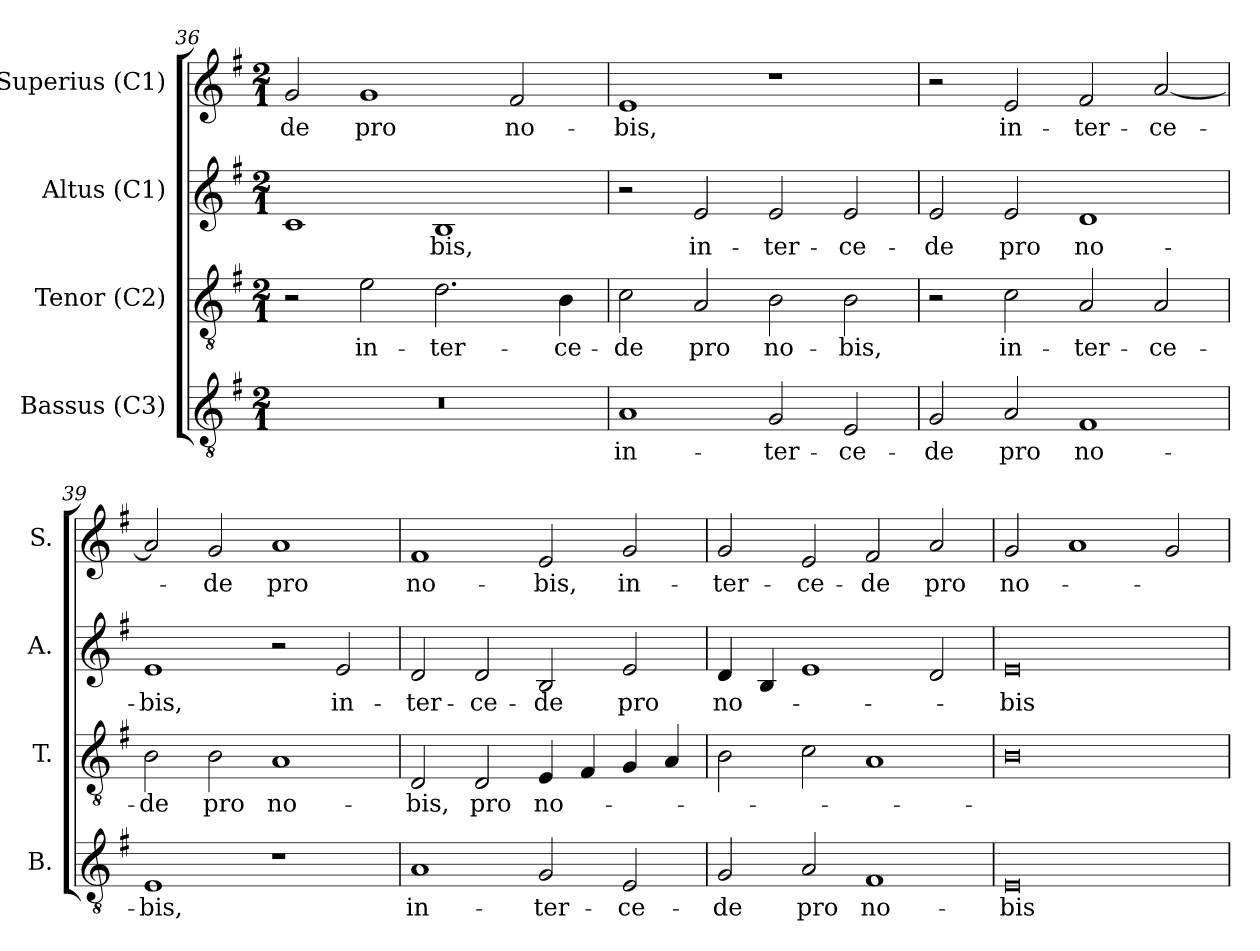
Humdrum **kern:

**kern	**text	**kern	**text	**kern	**text	**kern	**text
*part4	*part4	*part3	*part3	*part2	*part2	*part1	*part1
*staff4	*staff4	*staff3	*staff3	*staff2	*staff2	*staff1	*staff1
*I"Bassus (C3)	*	*I"Tenor (C2)	*	*I"Altus (C1)	*	*I"Superius (C1)	*
*I'B.	*	*I'T.	*	*I'A.	*	*I'S.	*
*clefGv2	*	*clefGv2	*	*clefG2	*	*clefG2	*
*	*	*ITrd7c12	*	*ITrd7c12	*	*	*
*k[f#]	*	*k[f#]	*	*k[f#]	*	*k[f#]	*
*G:	*	*G:	*	*G:	*	*G:	*
*M2/1	*	*M2/1	*	*M2/1	*	*M2/1	*
=36	=36	=36	=36	=36	=36	=36	=36
!LO:N:vis=1	!	!	!	!	!	!	!
!	!	!	!	!	!	!	!LO:LY:b:color=#000000
0r	.	2r	.	1Ci	.	2gi/	-de
!	!	!	!LO:LY:b:color=#000000	!	!	!	!
!	!	!	!	!	!	!	!LO:LY:b:color=#000000
.	.	2Ei\	in-	.	.	1gi	pro
!	!	!	!LO:LY:b:color=#000000	!	!	!	!
!	!	!	!	!	!LO:LY:b:color=#000000	!	!
.	.	2.Di\	-ter-	1BBi	-bis,	.	.
!	!	!	!	!	!	!	!LO:LY:b:color=#000000
.	.	.	.	.	.	2f#i/	no-
!	!	!	!LO:LY:b:color=#000000	!	!	!	!
.	.	4BBi\	-ce-	.	.	.	.
=37	=37	=37	=37	=37	=37	=37	=37
!	!LO:LY:b:color=#000000	!	!	!	!	!	!
!	!	!	!LO:LY:b:color=#000000	!	!	!	!
!	!	!	!	!	!	!	!LO:LY:b:color=#000000
1Ai	in-	2Ci\	-de	2r	.	1ei	-bis,
!	!	!	!LO:LY:b:color=#000000	!	!	!	!
!	!	!	!	!	!LO:LY:b:color=#000000	!	!
.	.	2AAi/	pro	2Ei/	in-	.	.
!	!LO:LY:b:color=#000000	!	!	!	!	!	!
!	!	!	!LO:LY:b:color=#000000	!	!	!	!
!	!	!	!	!	!LO:LY:b:color=#000000	!	!
2Gi/	-ter-	2BBi\	no-	2Ei/	-ter-	1r	.
!	!LO:LY:b:color=#000000	!	!	!	!	!	!
!	!	!	!LO:LY:b:color=#000000	!	!	!	!
!	!	!	!	!	!LO:LY:b:color=#000000	!	!
2Ei/	-ce-	2BBi\	-bis,	2Ei/	-ce-	.	.
=38	=38	=38	=38	=38	=38	=38	=38
!	!LO:LY:b:color=#000000	!	!	!	!	!	!
!	!	!	!	!	!LO:LY:b:color=#000000	!	!
2Gi/	-de	2r	.	2Ei/	-de	2r	.
!	!LO:LY:b:color=#000000	!	!	!	!	!	!
!	!	!	!LO:LY:b:color=#000000	!	!	!	!
!	!	!	!	!	!LO:LY:b:color=#000000	!	!
!	!	!	!	!	!	!	!LO:LY:b:color=#000000
2Ai/	pro	2Ci\	in-	2Ei/	pro	2ei/	in-
!	!LO:LY:b:color=#000000	!	!	!	!	!	!
!	!	!	!LO:LY:b:color=#000000	!	!	!	!
!	!	!	!	!	!LO:LY:b:color=#000000	!	!
!	!	!	!	!	!	!	!LO:LY:b:color=#000000
1F#i	no-	2AAi/	-ter-	1Di	no-	2f#i/	-ter-
!	!	!	!LO:LY:b:color=#000000	!	!	!	!
!	!	!	!	!	!	!	!LO:LY:b:color=#000000
.	.	2AAi/	-ce-	.	.	[2ai/	-ce-
!!LO:LB:g=z
=39	=39	=39	=39	=39	=39	=39	=39
!	!LO:LY:b:color=#000000	!	!	!	!	!	!
!	!	!	!LO:LY:b:color=#000000	!	!	!	!
!	!	!	!	!	!LO:LY:b:color=#000000	!	!
1Ei	-bis,	2BBi\	-de	1Ei	-bis,	2ai/]	.
!	!	!	!LO:LY:b:color=#000000	!	!	!	!
!	!	!	!	!	!	!	!LO:LY:b:color=#000000
.	.	2BBi\	pro	.	.	2gi/	-de
!	!	!	!LO:LY:b:color=#000000	!	!	!	!
!	!	!	!	!	!	!	!LO:LY:b:color=#000000
1r	.	1AAi	no-	2r	.	1ai	pro
!	!	!	!	!	!LO:LY:b:color=#000000	!	!
.	.	.	.	2Ei/	in-	.	.
=40	=40	=40	=40	=40	=40	=40	=40
!	!LO:LY:b:color=#000000	!	!	!	!	!	!
!	!	!	!LO:LY:b:color=#000000	!	!	!	!
!	!	!	!	!	!LO:LY:b:color=#000000	!	!
!	!	!	!	!	!	!	!LO:LY:b:color=#000000
1Ai	in-	2DDi/	-bis,	2Di/	-ter-	1f#i	no-
!	!	!	!LO:LY:b:color=#000000	!	!	!	!
!	!	!	!	!	!LO:LY:b:color=#000000	!	!
.	.	2DDi/	pro	2Di/	-ce-	.	.
!	!LO:LY:b:color=#000000	!	!	!	!	!	!
!	!	!	!LO:LY:b:color=#000000	!	!	!	!
!	!	!	!	!	!LO:LY:b:color=#000000	!	!
!	!	!	!	!	!	!	!LO:LY:b:color=#000000
2Gi/	-ter-	4EEi/	no-	2BBi/	-de	2ei/	-bis,
.	.	4FF#i/	.	.	.	.	.
!	!LO:LY:b:color=#000000	!	!	!	!	!	!
!	!	!	!	!	!LO:LY:b:color=#000000	!	!
!	!	!	!	!	!	!	!LO:LY:b:color=#000000
2Ei/	-ce-	4GGi/	.	2Ei/	pro	2gi/	in-
.	.	4AAi/	.	.	.	.	.
=41	=41	=41	=41	=41	=41	=41	=41
!	!LO:LY:b:color=#000000	!	!	!	!	!	!
!	!	!	!	!	!LO:LY:b:color=#000000	!	!
!	!	!	!	!	!	!	!LO:LY:b:color=#000000
2Gi/	-de	2BBi\	.	4Di/	no-	2gi/	-ter-
.	.	.	.	4BBi/	.	.	.
!	!LO:LY:b:color=#000000	!	!	!	!	!	!
!	!	!	!	!	!	!	!LO:LY:b:color=#000000
2Ai/	pro	2Ci\	.	1Ei	.	2ei/	-ce-
!	!LO:LY:b:color=#000000	!	!	!	!	!	!
!	!	!	!	!	!	!	!LO:LY:b:color=#000000
1F#i	no-	1AAi	.	.	.	2f#i/	-de
!	!	!	!	!	!	!	!LO:LY:b:color=#000000
.	.	.	.	2Di/	.	2ai/	pro
=42	=42	=42	=42	=42	=42	=42	=42
!	!LO:LY:b:color=#000000	!	!	!	!	!	!
!	!	!	!	!	!LO:LY:b:color=#000000	!	!
!	!	!	!	!	!	!	!LO:LY:b:color=#000000
0Ei	-bis	0BBi	.	0Ei	-bis	2gi/	no-
.	.	.	.	.	.	1ai	.
.	.	.	.	.	.	2gi/	.
=	=	=	=	=	=	=	=
*-	*-	*-	*-	*-	*-	*-	*-
